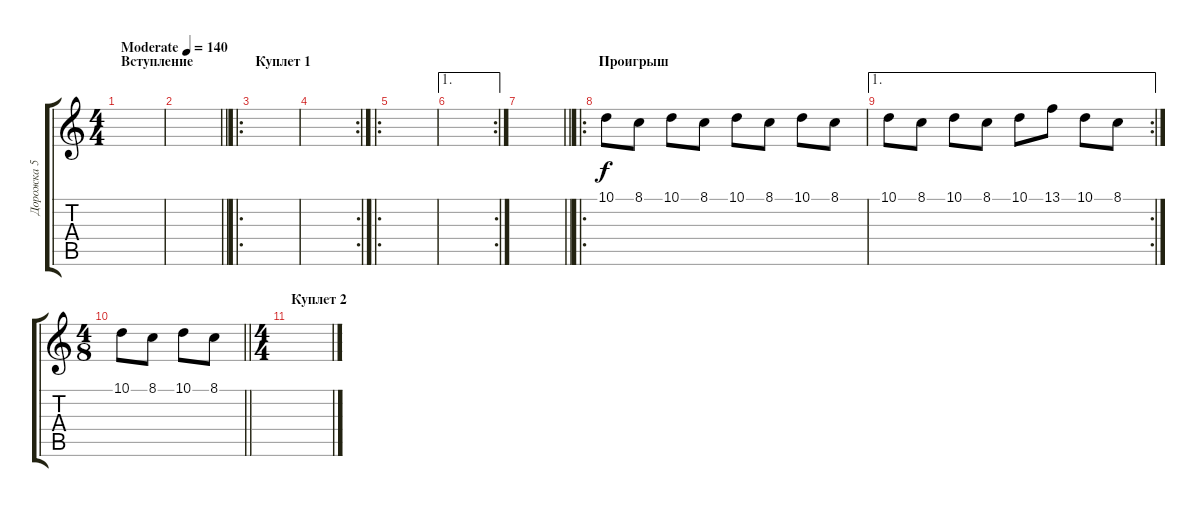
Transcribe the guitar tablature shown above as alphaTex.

\track ("Дорожка 5" "Дорожка 5") {instrument flute}
\staff {score tabs}
\tuning (E4 B3 G3 D3 A2 E2) {hide}
\ts (4 4)
\section ("" "Вступление")
\tempo (140 "Moderate")
\clef g2
\ks c
|
\barLineRight lightlight
|
\ro
\section ("" "Куплет 1")
|
\rc 2
|
\ro
|
\ae 1
\rc 2
|
\barLineRight lightlight
|
\ro
\section ("" "Проигрыш")
10.1.8 8.1.8 10.1.8 8.1.8 10.1.8 8.1.8 10.1.8 8.1.8 |
\ae 1
\rc 2
10.1.8 8.1.8 10.1.8 8.1.8 10.1.8 13.1.8 10.1.8 8.1.8 |
\ts (4 8)
\barLineRight lightlight
10.1.8 8.1.8 10.1.8 8.1.8 |
\ts (4 4)
\section ("" "Куплет 2")
